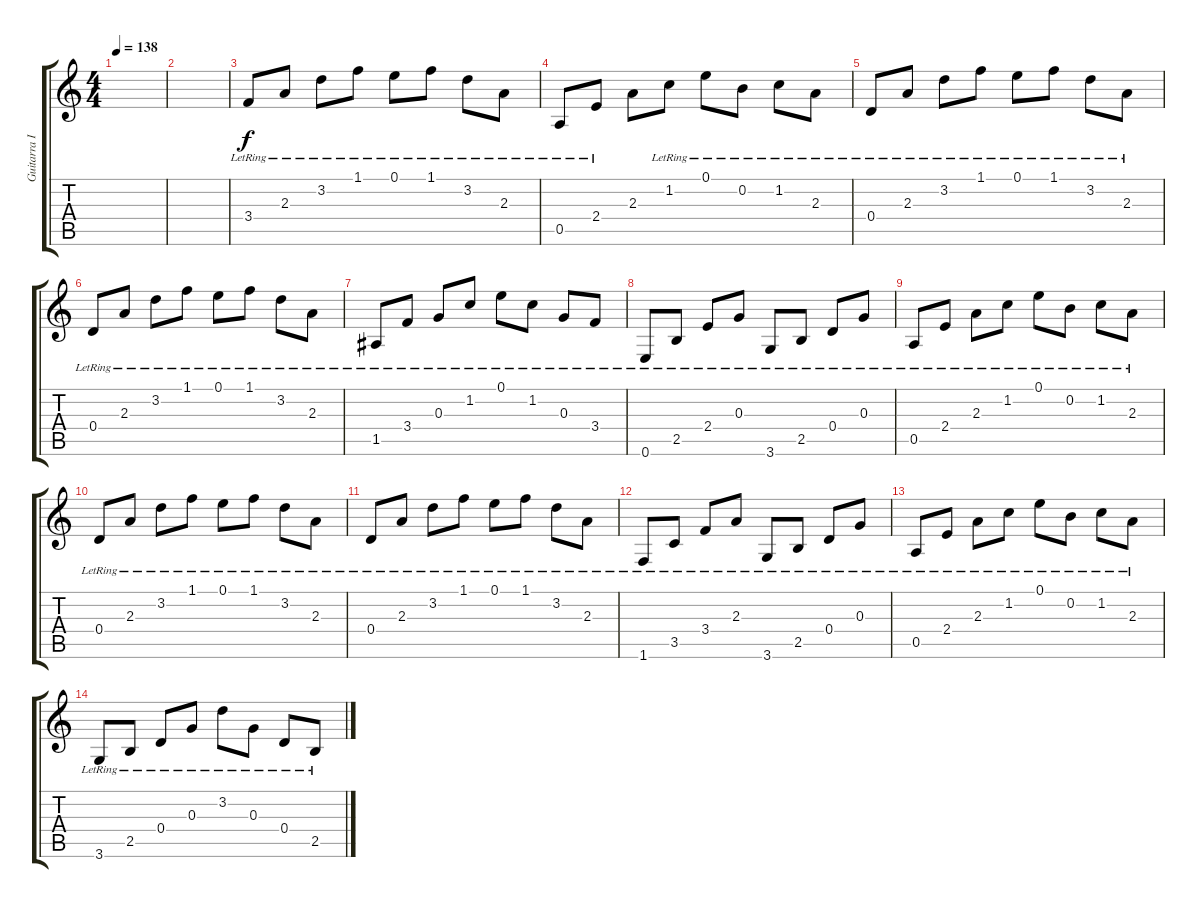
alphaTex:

\track ("Guitarra I (Limpio)" "Guitarra I") {instrument electricguitarclean}
\staff {score tabs}
\tuning (E4 B3 G3 D3 A2 E2) {hide}
\ts (4 4)
\tempo 138
\clef g2
\ks c
|
|
3.4{lr}.8 2.3{lr}.8 3.2{lr}.8 1.1{lr}.8 0.1{lr}.8 1.1{lr}.8 3.2{lr}.8 2.3{lr}.8 |
0.5{lr}.8 2.4{lr}.8 2.3.8 1.2{lr}.8 0.1{lr}.8 0.2{lr}.8 1.2{lr}.8 2.3{lr}.8 |
0.4{lr}.8 2.3{lr}.8 3.2{lr}.8 1.1{lr}.8 0.1{lr}.8 1.1{lr}.8 3.2{lr}.8 2.3{lr}.8 |
0.4{lr}.8 2.3{lr}.8 3.2{lr}.8 1.1{lr}.8 0.1{lr}.8 1.1{lr}.8 3.2{lr}.8 2.3{lr}.8 |
1.5{lr}.8 3.4{lr}.8 0.3{lr}.8 1.2{lr}.8 0.1{lr}.8 1.2{lr}.8 0.3{lr}.8 3.4{lr}.8 |
0.6{lr}.8 2.5{lr}.8 2.4{lr}.8 0.3{lr}.8 3.6{lr}.8 2.5{lr}.8 0.4{lr}.8 0.3{lr}.8 |
0.5{lr}.8 2.4{lr}.8 2.3{lr}.8 1.2{lr}.8 0.1{lr}.8 0.2{lr}.8 1.2{lr}.8 2.3{lr}.8 |
0.4{lr}.8 2.3{lr}.8 3.2{lr}.8 1.1{lr}.8 0.1{lr}.8 1.1{lr}.8 3.2{lr}.8 2.3{lr}.8 |
0.4{lr}.8 2.3{lr}.8 3.2{lr}.8 1.1{lr}.8 0.1{lr}.8 1.1{lr}.8 3.2{lr}.8 2.3{lr}.8 |
1.6{lr}.8 3.5{lr}.8 3.4{lr}.8 2.3{lr}.8 3.6{lr}.8 2.5{lr}.8 0.4{lr}.8 0.3{lr}.8 |
0.5{lr}.8 2.4{lr}.8 2.3{lr}.8 1.2{lr}.8 0.1{lr}.8 0.2{lr}.8 1.2{lr}.8 2.3{lr}.8 |
3.6{lr}.8 2.5{lr}.8 0.4{lr}.8 0.3{lr}.8 3.2{lr}.8 0.3{lr}.8 0.4{lr}.8 2.5{lr}.8
